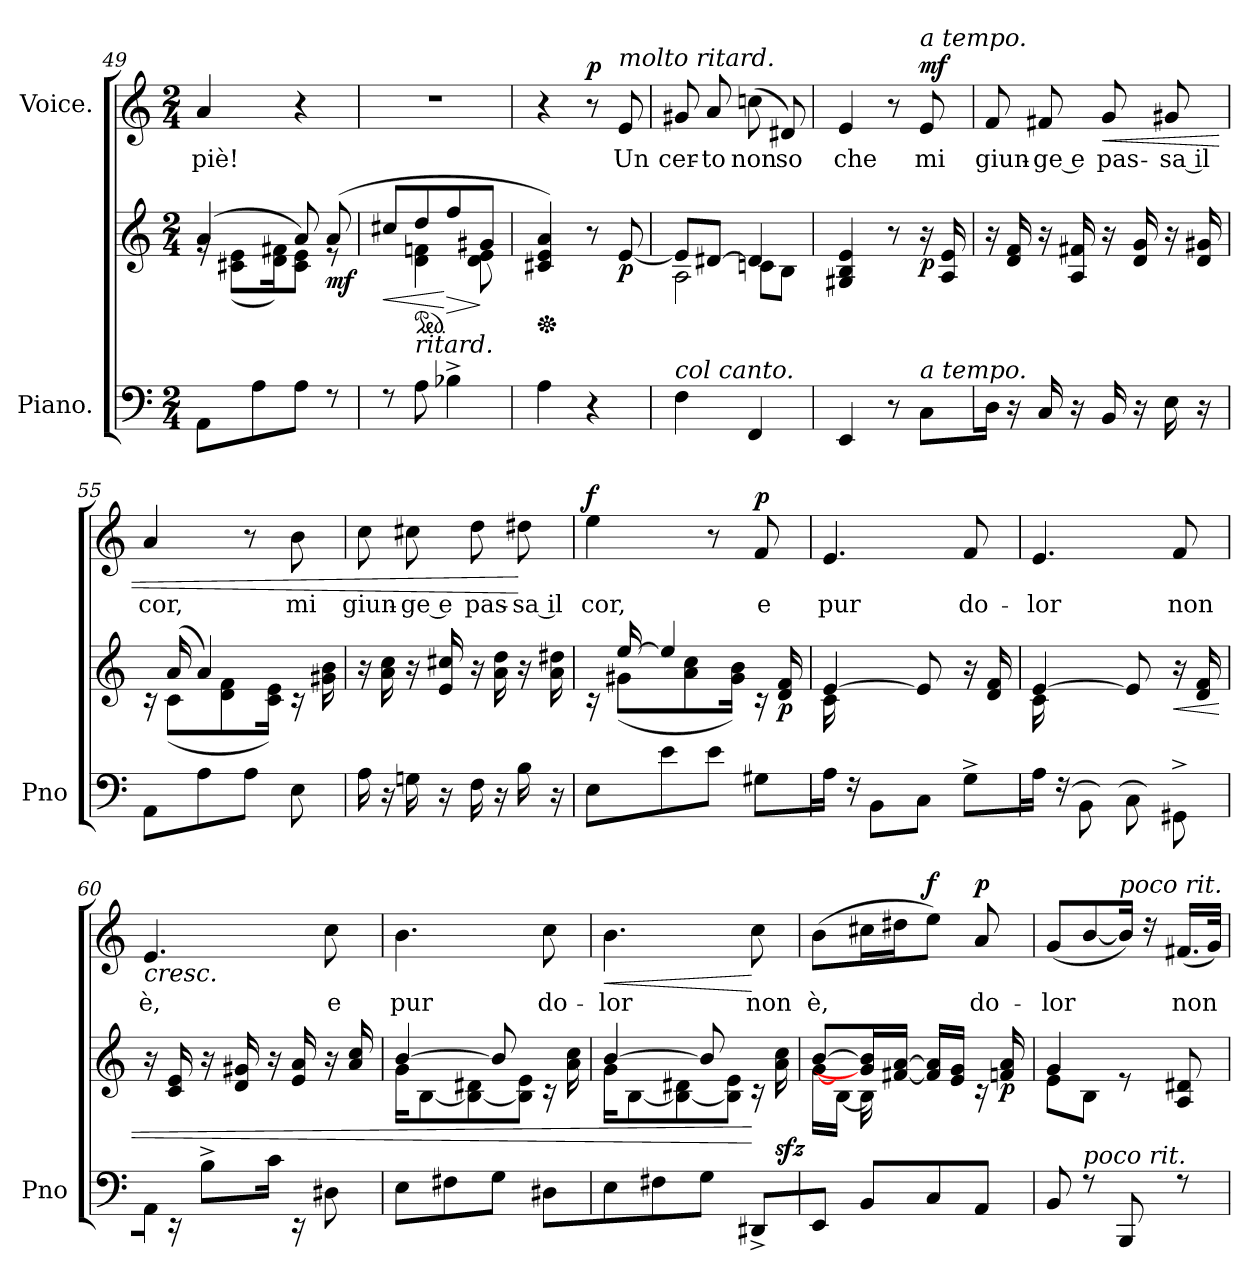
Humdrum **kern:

**kern	**kern	**dynam	**kern	**text	**dynam
*part2	*part2	*part2	*part1	*part1	*part1
*staff3	*staff2	*staff2/3	*staff1	*staff1	*staff1
*I"Piano.	*	*	*I"Voice.	*	*
*I'Pno	*	*	*	*	*
*clefF4	*clefG2	*	*clefG2	*	*
*k[]	*k[]	*	*k[]	*	*
*M2/4	*M2/4	*	*M2/4	*	*
=49	=49	=49	=49	=49	=49
*	*^	*	*	*	*
!	!	!	!	!	!LO:LY:b	!
8AA\L	(>4a/	16rg	.	4a/	piè!	.
.	.	(8c#X\ 8e\L	.	.	.	.
8A\	.	.	.	.	.	.
.	.	16d\ 16f#X\K)	.	.	.	.
8A\J	8a/	8c#\ 8e\J)	.	4r	.	.
!	!	!	!LO:DY:b	!	!	!
8rF	(8a/	8re	mf	.	.	.
=50	=50	=50	=50	=50	=50	=50
!	!	!	!LO:HP:b	!	!	!
8rF	8cc#X/L	8ryy	<	2r	.	.
*	*ped	*	*	*	*	*
!LO:TX:a:i:t=ritard.	!	!	!	!	!	!
8A:\	8dd/	4d\: 4fn\:	.	.	.	.
!	!	!	!LO:HP:n=1:b	!	!	!
4B-X^\	8ff/	.	[ >	.	.	.
.	8g#X/J	8d\ 8e\	]	.	.	.
*	*v	*v	*	*	*	*
!!LO:LB:g=z
=51	=51	=51	=51	=51	=51
*	*Xped	*	*	*	*
4A\	4c#X/ 4e/ 4a/)	.	4r	.	.
!	!	!	!	!	!LO:DY:a
4r	8r	.	8r	.	p
!	!	!	!LO:TX:a:i:t=molto ritard.	!	!
!	!	!LO:DY:b	!	!LO:LY:b	!
.	[8e/	p	8e/	Un	.
=52	=52	=52	=52	=52	=52
*	*^	*	*	*	*
*	*	*^	*	*	*	*
!LO:TX:a:i:t=col   canto.	!	!	!	!	!	!	!
!	!	!	!	!	!	!LO:LY:b	!
4F\	8e/L]	2A\	4ryy	.	8g#X/	cer-	.
!	!	!	!	!	!	!LO:LY:b	!
.	[8d#X/J	.	.	.	8a/	-to	.
!	!	!	!	!	!	!LO:LY:b	!
4FF/	4d#/]	.	8cn\L	.	(>8ccn\	non	.
!	!	!	!	!	!	!LO:LY:b	!
.	.	.	8B\J	.	8d#X/)	so	.
=53	=53	=53	=53	=53	=53	=53	=53
!	!	!	!	!	!	!LO:LY:b	!
*	*v	*v	*v	*	*	*	*
4EE/	4G#X/ 4B/ 4e/	.	4e/	che	.
8r	8r	.	8r	.	.
!	!	!	!LO:TX:a:i:t=a tempo.	!	!
!LO:TX:a:i:t=a tempo.	!	!	!	!	!
!	!	!LO:DY:b	!	!LO:LY:b	!LO:DY:a
8C\L	16r	p	8e/	mi	mf
.	16A/ 16e/	.	.	.	.
=54	=54	=54	=54	=54	=54
!	!	!	!	!LO:LY:b	!
16D\Jk	16r	.	8f/	giun-	.
16r	16d/ 16f/	.	.	.	.
!	!	!	!	!LO:LY:b	!
16C/	16r	.	8f#X/	ge e	.
16r	16A/ 16f#X/	.	.	.	.
!	!	!	!	!LO:LY:b	!LO:HP:b
16BB/	16r	.	8g/	pas-	<
16r	16d/ 16g/	.	.	.	.
!	!	!	!	!LO:LY:b	!
16E\	16r	.	8g#X/	sa il	.
16r	16d/ 16g#X/	.	.	.	.
=55	=55	=55	=55	=55	=55
*	*^	*	*	*	*
!	!	!	!	!	!LO:LY:b	!
8AA\L	16rc	16ryy	.	4a/	cor,	.
.	(16a/	(8c\L	.	.	.	.
8A\	4a/)	.	.	.	.	.
.	.	8d\ 8f\	.	.	.	.
8A\J	.	.	.	8r	.	.
.	.	16c\ 16e\Jk)	.	.	.	.
!	!	!	!	!	!LO:LY:b	!
8E\	16rc	8ryy	.	8b\	mi	.
.	16g#X\ 16b\	.	.	.	.	.
*	*v	*v	*	*	*	*
!!LO:LB:g=z
=56	=56	=56	=56	=56	=56
!	!	!	!	!LO:LY:b	!
16A\	16r	.	8cc\	giun-	.
16r	16a\ 16cc\	.	.	.	.
!	!	!	!	!LO:LY:b	!
16Gn\	16r	.	8cc#X\	ge e	.
16r	16e/ 16cc#X/	.	.	.	.
!	!	!	!	!LO:LY:b	!
16F\	16r	.	8dd\	pas-	.
16r	16a\ 16dd\	.	.	.	.
!	!	!	!	!LO:LY:b	!
16B\	16r	.	8dd#X\	sa il	[
16r	16a\ 16dd#X\	.	.	.	.
=57	=57	=57	=57	=57	=57
*^	*^	*	*	*	*
!	!	!	!	!	!	!LO:LY:b	!LO:DY:a
8E\L	4.ryy	16rc	16ryy	.	4ee\	cor,	f
.	.	[16ee/	(8g#X\L	.	.	.	.
8e\	.	4ee/]	.	.	.	.	.
.	.	.	8a\ 8cc\	.	.	.	.
8e\J	.	.	.	.	8r	.	.
.	.	.	16g#\ 16b\Jk)	.	.	.	.
*	*	*	*	*	*MM67	*	*
!	!	!	!	!	!	!LO:LY:b	!LO:DY:a
8rGGyy	8G#X\L	16rc	8ryy	.	8f/	e	p
!	!	!	!	!LO:DY:b	!	!	!
.	.	16d/ 16f/	.	p	.	.	.
=58	=58	=58	=58	=58	=58	=58	=58
!	!	!	!	!	!	!LO:LY:b	!
16ryy	16A\Jk	[4e/	16c\KL	.	4.e/	pur	.
8E/	16rF	.	4..ryy	.	.	.	.
.	8BB\L	.	.	.	.	.	.
8E/ 8G#X/	.	.	.	.	.	.	.
.	8C\J	8e/]	.	.	.	.	.
16E/ 16A/Jk	.	.	.	.	.	.	.
!	!	!	!	!	!	!LO:LY:b	!
8rGGyy	8G#^\L	16r	.	.	8f/	do-	.
.	.	16d/ 16f/	.	.	.	.	.
=59	=59	=59	=59	=59	=59	=59	=59
!	!	!	!	!	!	!LO:LY:b	!
16ryy	16A\Jk	[4e/	16c\KL	.	4.e/	-lor	.
[8E/	16rF	.	4..ryy	.	.	.	.
.	8BB\L	.	.	.	.	.	.
8E/_ 8G#X/	.	.	.	.	.	.	.
.	8C\	8e/]	.	.	.	.	.
16E/] 16A/Jk	.	.	.	.	.	.	.
!	!	!	!	!LO:HP:b	!	!LO:LY:b	!
8ryy	8GG#X^\	16r	.	<	8f/	non	.
.	.	16d/ 16f/	.	.	.	.	.
*	*	*v	*v	*	*	*	*
=60	=60	=60	=60	=60	=60	=60
!	!	!	!	!	!LO:LY:b	!LO:HP:b
16rGGyy	16AA\Jk	16r	.	4.e/	è,	<
16rEE	4..ryy	16c/ 16e/	.	.	.	.
8B^\L	.	16r	.	.	.	.
.	.	16d/ 16g#X/	.	.	.	.
16c\Jk	.	16r	.	.	.	.
16rEE	.	16e/ 16a/	.	.	.	.
!	!	!	!	!	!LO:LY:b	!
8D#X\	.	16r	.	8cc\	e	.
.	.	16a/ 16cc/	.	.	.	.
*v	*v	*	*	*	*	*
!!LO:LB:g=z
=61	=61	=61	=61	=61	=61
*	*^	*	*	*	*
!	!	!	!	!	!LO:LY:b	!
8E\L	[4b/	16g\KL	.	4.b\	pur	.
.	.	[8B\	.	.	.	.
8F#X\	.	.	.	.	.	.
.	.	8B\_ 8d#X\	.	.	.	.
8G\J	8b/]	.	.	.	.	.
.	.	8B\] 8e\J	.	.	.	.
!	!	!	!	!	!LO:LY:b	!
8D#X\L	16rc	.	.	8cc\	do-	.
.	16a\ 16cc\	16ryy	.	.	.	.
=62	=62	=62	=62	=62	=62	=62
!	!	!	!	!	!LO:LY:b	!LO:HP:b
8E\	[4b/	16g\KL	.	4.b\	-lor	<
.	.	[8B\	.	.	.	.
8F#X\	.	.	.	.	.	.
.	.	8B\_ 8d#X\	.	.	.	.
8G\J	8b/]	.	.	.	.	.
.	.	8B\] 8e\J	.	.	.	.
!	!	!	!	!	!LO:LY:b	!
8DD#X^/L	16rc	.	[	8cc\	non	[
!	!	!	!LO:DY:b	!	!	!
.	16a\ 16cc\	16ryy	sfz	.	.	.
=63	=63	=63	=63	=63	=63	=63
!	!	!	!	!	!LO:LY:b	!
8EE/J	[8b/L	[16g\LL	.	(8b\L	è,	.
.	.	[16B\JJ	.	.	.	.
*	*	*	*	*MM60	*	*
8BB/L	16g/] 16b/]L	16B\]	.	16cc#X\L	.	.
.	[16f#X/ [16a/JJ	4ryy	.	16dd#X\J	.	.
!	!	!	!	!	!	!LO:DY:n=1:a
8C/	16f#/] 16a/]LL	.	.	8ee\J)	.	[ f
.	16e/ 16g/JJ	.	.	.	.	.
*	*	*	*	*MM58	*	*
!	!	!	!	!	!LO:LY:b	!LO:DY:n=2:a
8AA/J	16rc	.	.	8a/	do-	p
!	!	!	!LO:DY:b	!	!	!
.	16fn/ 16a/	16ryy	p	.	.	.
=64	=64	=64	=64	=64	=64	=64
!	!	!	!	!	!LO:LY:b	!
8BB/	4g/	8e\L	.	(8g/L	-lor	.
*	*	*	*	*MM55	*	*
!LO:TX:a:i:t=poco rit.	!	!	!	!	!	!
8rF	.	8B\J	.	[8b/	.	.
!	!	!	!	!LO:TX:a:i:t=poco rit.	!	!
8BBB/	8re	4ryy	.	16b/Jk])	.	.
.	.	.	.	16rdd	.	.
!	!	!	!	!	!LO:LY:b	!
8rF	8A/ 8d#X/	.	.	(16.f#X/LL	non	.
.	.	.	.	32g/JJk)	.	.
*	*v	*v	*	*	*	*
=	=	=	=	=	=
*-	*-	*-	*-	*-	*-
